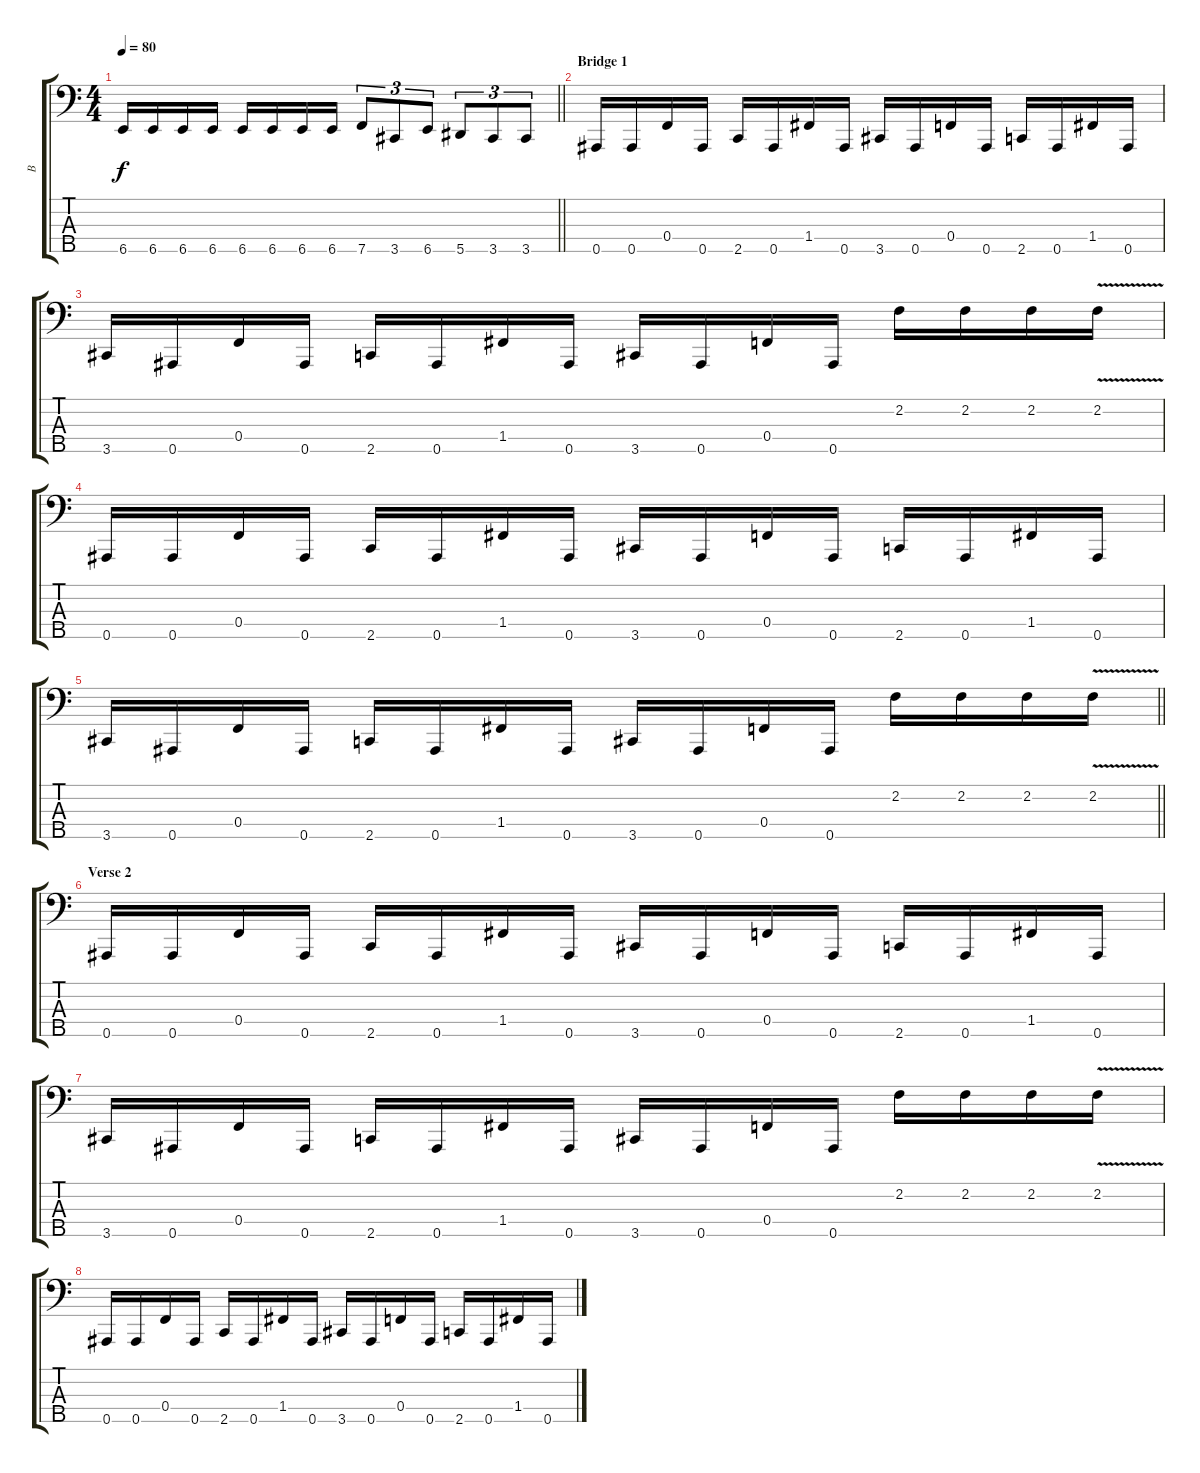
\track ("B" "B") {instrument electricbassfinger}
\staff {score tabs}
\tuning (Ab2 Eb2 Bb1 F1 Bb0) {hide}
\ts (4 4)
\tempo 80
\clef f4
\barLineRight lightlight
\ks c
6.5.16{dy f} 6.5.16 6.5.16 6.5.16 6.5.16 6.5.16 6.5.16 6.5.16 7.5.8{tu (3 2)} 3.5.8{tu (3 2)} 6.5.8{tu (3 2)} 5.5.8{tu (3 2)} 3.5.8{tu (3 2)} 3.5.8{tu (3 2)} |
\section ("" "Bridge 1")
0.5.16 0.5.16 0.4.16 0.5.16 2.5.16 0.5.16 1.4.16 0.5.16 3.5.16 0.5.16 0.4.16 0.5.16 2.5.16 0.5.16 1.4.16 0.5.16 |
3.5.16 0.5.16 0.4.16 0.5.16 2.5.16 0.5.16 1.4.16 0.5.16 3.5.16 0.5.16 0.4.16 0.5.16 2.2.16 2.2.16 2.2.16 2.2{v}.16 |
0.5.16 0.5.16 0.4.16 0.5.16 2.5.16 0.5.16 1.4.16 0.5.16 3.5.16 0.5.16 0.4.16 0.5.16 2.5.16 0.5.16 1.4.16 0.5.16 |
\barLineRight lightlight
3.5.16 0.5.16 0.4.16 0.5.16 2.5.16 0.5.16 1.4.16 0.5.16 3.5.16 0.5.16 0.4.16 0.5.16 2.2.16 2.2.16 2.2.16 2.2{v}.16 |
\section ("" "Verse 2")
0.5.16 0.5.16 0.4.16 0.5.16 2.5.16 0.5.16 1.4.16 0.5.16 3.5.16 0.5.16 0.4.16 0.5.16 2.5.16 0.5.16 1.4.16 0.5.16 |
3.5.16 0.5.16 0.4.16 0.5.16 2.5.16 0.5.16 1.4.16 0.5.16 3.5.16 0.5.16 0.4.16 0.5.16 2.2.16 2.2.16 2.2.16 2.2{v}.16 |
0.5.16 0.5.16 0.4.16 0.5.16 2.5.16 0.5.16 1.4.16 0.5.16 3.5.16 0.5.16 0.4.16 0.5.16 2.5.16 0.5.16 1.4.16 0.5.16
